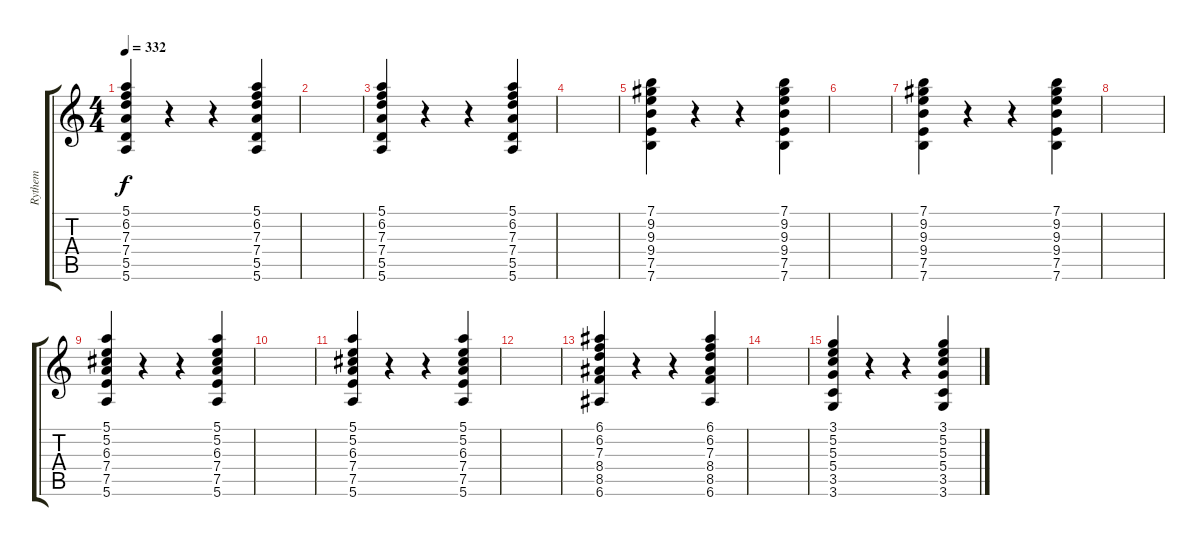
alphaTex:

\track ("Rythem" "Rythem") {instrument overdrivenguitar}
\staff {score tabs}
\tuning (E4 B3 G3 D3 A2 E2) {hide}
\ts (4 4)
\tempo 332
\clef g2
\ks c
(5.1 6.2 7.3 7.4 5.5 5.6).4{dy f} r.4 r.4 (5.1 6.2 7.3 7.4 5.5 5.6).4 |
|
(5.1 6.2 7.3 7.4 5.5 5.6).4 r.4 r.4 (5.1 6.2 7.3 7.4 5.5 5.6).4 |
|
(7.1 9.2 9.3 9.4 7.5 7.6).4 r.4 r.4 (7.1 9.2 9.3 9.4 7.5 7.6).4 |
|
(7.1 9.2 9.3 9.4 7.5 7.6).4 r.4 r.4 (7.1 9.2 9.3 9.4 7.5 7.6).4 |
|
(5.1 5.2 6.3 7.4 7.5 5.6).4 r.4 r.4 (5.1 5.2 6.3 7.4 7.5 5.6).4 |
|
(5.1 5.2 6.3 7.4 7.5 5.6).4 r.4 r.4 (5.1 5.2 6.3 7.4 7.5 5.6).4 |
|
(6.1 6.2 7.3 8.4 8.5 6.6).4 r.4 r.4 (6.1 6.2 7.3 8.4 8.5 6.6).4 |
|
(3.1 5.2 5.3 5.4 3.5 3.6).4 r.4 r.4 (3.1 5.2 5.3 5.4 3.5 3.6).4
